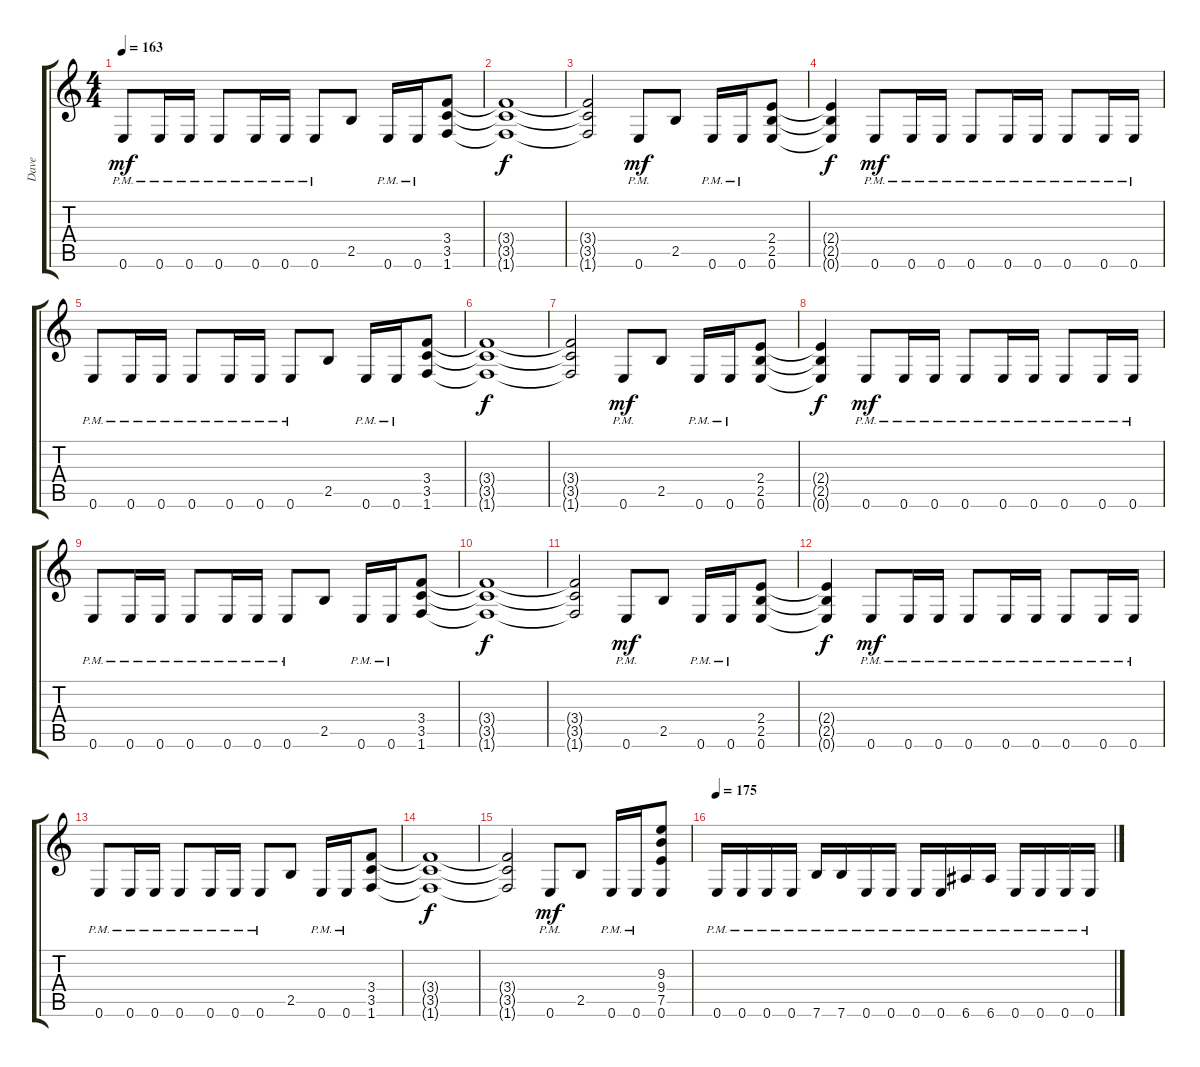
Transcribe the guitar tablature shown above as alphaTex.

\track ("Dave" "Dave") {instrument distortionguitar}
\staff {score tabs}
\tuning (E4 B3 G3 D3 A2 E2) {hide}
\ts (4 4)
\tempo 163
\clef g2
\ks c
0.6{pm}.8{dy mf} 0.6{pm}.16 0.6{pm}.16 0.6{pm}.8 0.6{pm}.16 0.6{pm}.16 0.6{pm}.8 2.5.8 0.6{pm}.16 0.6{pm}.16 (3.4 3.5 1.6).8 |
(3.4{t} 3.5{t} 1.6{t}).1{dy f} |
(3.4{t} 3.5{t} 1.6{t}).2 0.6{pm}.8{dy mf} 2.5.8 0.6{pm}.16 0.6{pm}.16 (2.4 2.5 0.6).8 |
(2.4{t} 2.5{t} 0.6{t}).4{dy f} 0.6{pm}.8{dy mf} 0.6{pm}.16 0.6{pm}.16 0.6{pm}.8 0.6{pm}.16 0.6{pm}.16 0.6{pm}.8 0.6{pm}.16 0.6{pm}.16 |
0.6{pm}.8 0.6{pm}.16 0.6{pm}.16 0.6{pm}.8 0.6{pm}.16 0.6{pm}.16 0.6{pm}.8 2.5.8 0.6{pm}.16 0.6{pm}.16 (3.4 3.5 1.6).8 |
(3.4{t} 3.5{t} 1.6{t}).1{dy f} |
(3.4{t} 3.5{t} 1.6{t}).2 0.6{pm}.8{dy mf} 2.5.8 0.6{pm}.16 0.6{pm}.16 (2.4 2.5 0.6).8 |
(2.4{t} 2.5{t} 0.6{t}).4{dy f} 0.6{pm}.8{dy mf} 0.6{pm}.16 0.6{pm}.16 0.6{pm}.8 0.6{pm}.16 0.6{pm}.16 0.6{pm}.8 0.6{pm}.16 0.6{pm}.16 |
0.6{pm}.8 0.6{pm}.16 0.6{pm}.16 0.6{pm}.8 0.6{pm}.16 0.6{pm}.16 0.6{pm}.8 2.5.8 0.6{pm}.16 0.6{pm}.16 (3.4 3.5 1.6).8 |
(3.4{t} 3.5{t} 1.6{t}).1{dy f} |
(3.4{t} 3.5{t} 1.6{t}).2 0.6{pm}.8{dy mf} 2.5.8 0.6{pm}.16 0.6{pm}.16 (2.4 2.5 0.6).8 |
(2.4{t} 2.5{t} 0.6{t}).4{dy f} 0.6{pm}.8{dy mf} 0.6{pm}.16 0.6{pm}.16 0.6{pm}.8 0.6{pm}.16 0.6{pm}.16 0.6{pm}.8 0.6{pm}.16 0.6{pm}.16 |
0.6{pm}.8 0.6{pm}.16 0.6{pm}.16 0.6{pm}.8 0.6{pm}.16 0.6{pm}.16 0.6{pm}.8 2.5.8 0.6{pm}.16 0.6{pm}.16 (3.4 3.5 1.6).8 |
(3.4{t} 3.5{t} 1.6{t}).1{dy f} |
(3.4{t} 3.5{t} 1.6{t}).2 0.6{pm}.8{dy mf} 2.5.8 0.6{pm}.16 0.6{pm}.16 (9.3 9.4 7.5 0.6).8 |
\tempo 175
0.6{pm}.16 0.6{pm}.16 0.6{pm}.16 0.6{pm}.16 7.6{pm}.16 7.6{pm}.16 0.6{pm}.16 0.6{pm}.16 0.6{pm}.16 0.6{pm}.16 6.6{pm}.16 6.6{pm}.16 0.6{pm}.16 0.6{pm}.16 0.6{pm}.16 0.6{pm}.16
